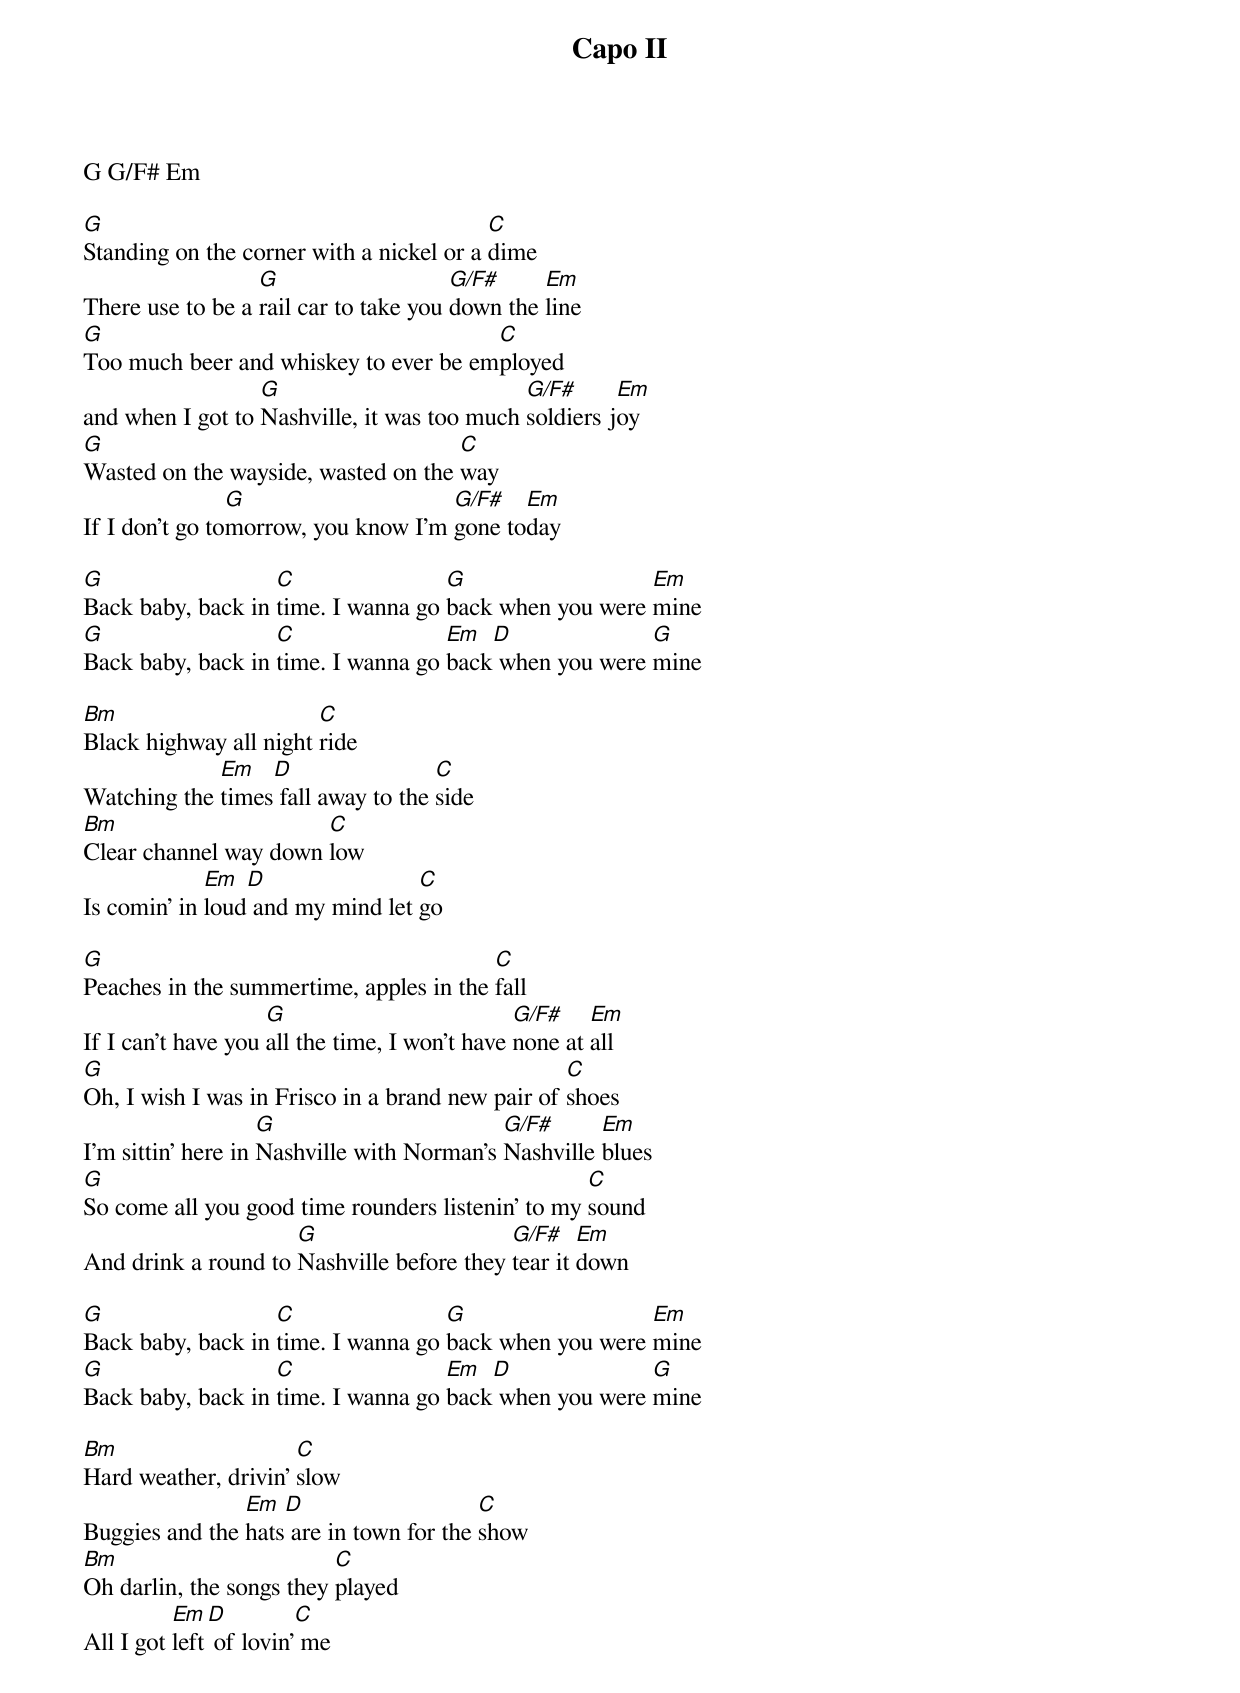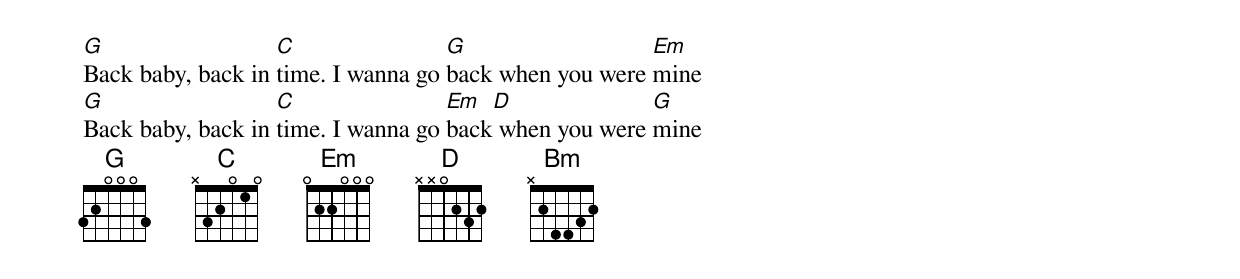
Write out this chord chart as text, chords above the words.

Capo II

G G/F# Em

G                                         C
Standing on the corner with a nickel or a dime
                  G                    G/F#     Em
There use to be a rail car to take you down the line
G                                      C
Too much beer and whiskey to ever be employed
                  G                          G/F#      Em
and when I got to Nashville, it was too much soldiers joy
G                                    C
Wasted on the wayside, wasted on the way
                G                    G/F#   Em
If I don't go tomorrow, you know I'm gone today

G                  C                G                  Em
Back baby, back in time. I wanna go back when you were mine
G                  C                Em  D              G
Back baby, back in time. I wanna go back when you were mine

Bm                      C
Black highway all night ride
             Em   D                 C
Watching the times fall away to the side
Bm                     C
Clear channel way down low
             Em  D                C
Is comin' in loud and my mind let go

G                                        C
Peaches in the summertime, apples in the fall
                    G                          G/F#    Em
If I can't have you all the time, I won't have none at all
G                                                 C
Oh, I wish I was in Frisco in a brand new pair of shoes
                    G                       G/F#      Em
I'm sittin' here in Nashville with Norman's Nashville blues
G                                                  C
So come all you good time rounders listenin' to my sound
                     G                     G/F#    Em
And drink a round to Nashville before they tear it down

G                  C                G                  Em
Back baby, back in time. I wanna go back when you were mine
G                  C                Em  D              G
Back baby, back in time. I wanna go back when you were mine

Bm                    C
Hard weather, drivin' slow
                Em  D                    C
Buggies and the hats are in town for the show
Bm                        C
Oh darlin, the songs they played
          Em  D         C
All I got left of lovin' me

G                  C                G                  Em
Back baby, back in time. I wanna go back when you were mine
G                  C                Em  D              G
Back baby, back in time. I wanna go back when you were mine
